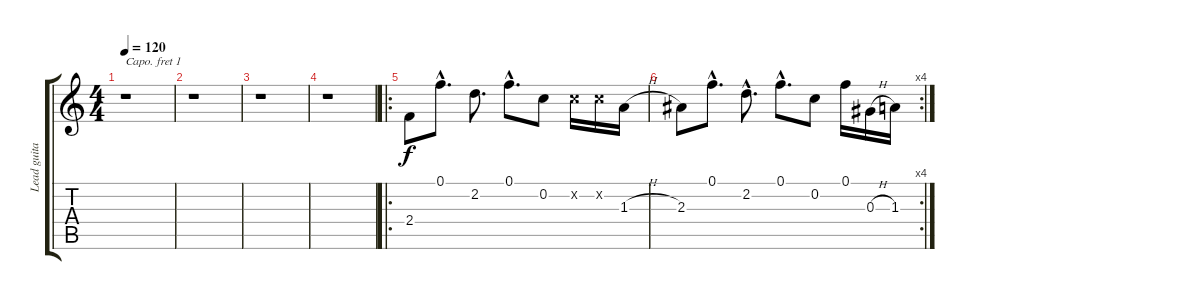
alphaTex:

\track ("Lead guitar" "Lead guita") {instrument distortionguitar}
\staff {score tabs}
\capo 1
\tuning (E4 B3 G3 D3 A2 E2) {hide}
\ts (4 4)
\tempo 120
\clef g2
\ks c
r.1{dy f} |
r.1 |
r.1 |
r.1 |
\ro
2.4.8 0.1{hac}.8{d} 2.2.8{d} 0.1{hac}.8{d} 0.2.8 0.2{x}.16 0.2{x}.16 1.3{h}.16 |
\rc 4
2.3.8 0.1{hac}.8{d} 2.2{hac}.8{d} 0.1{hac}.8{d} 0.2.8 0.1.16 0.3{h}.16 1.3.16
